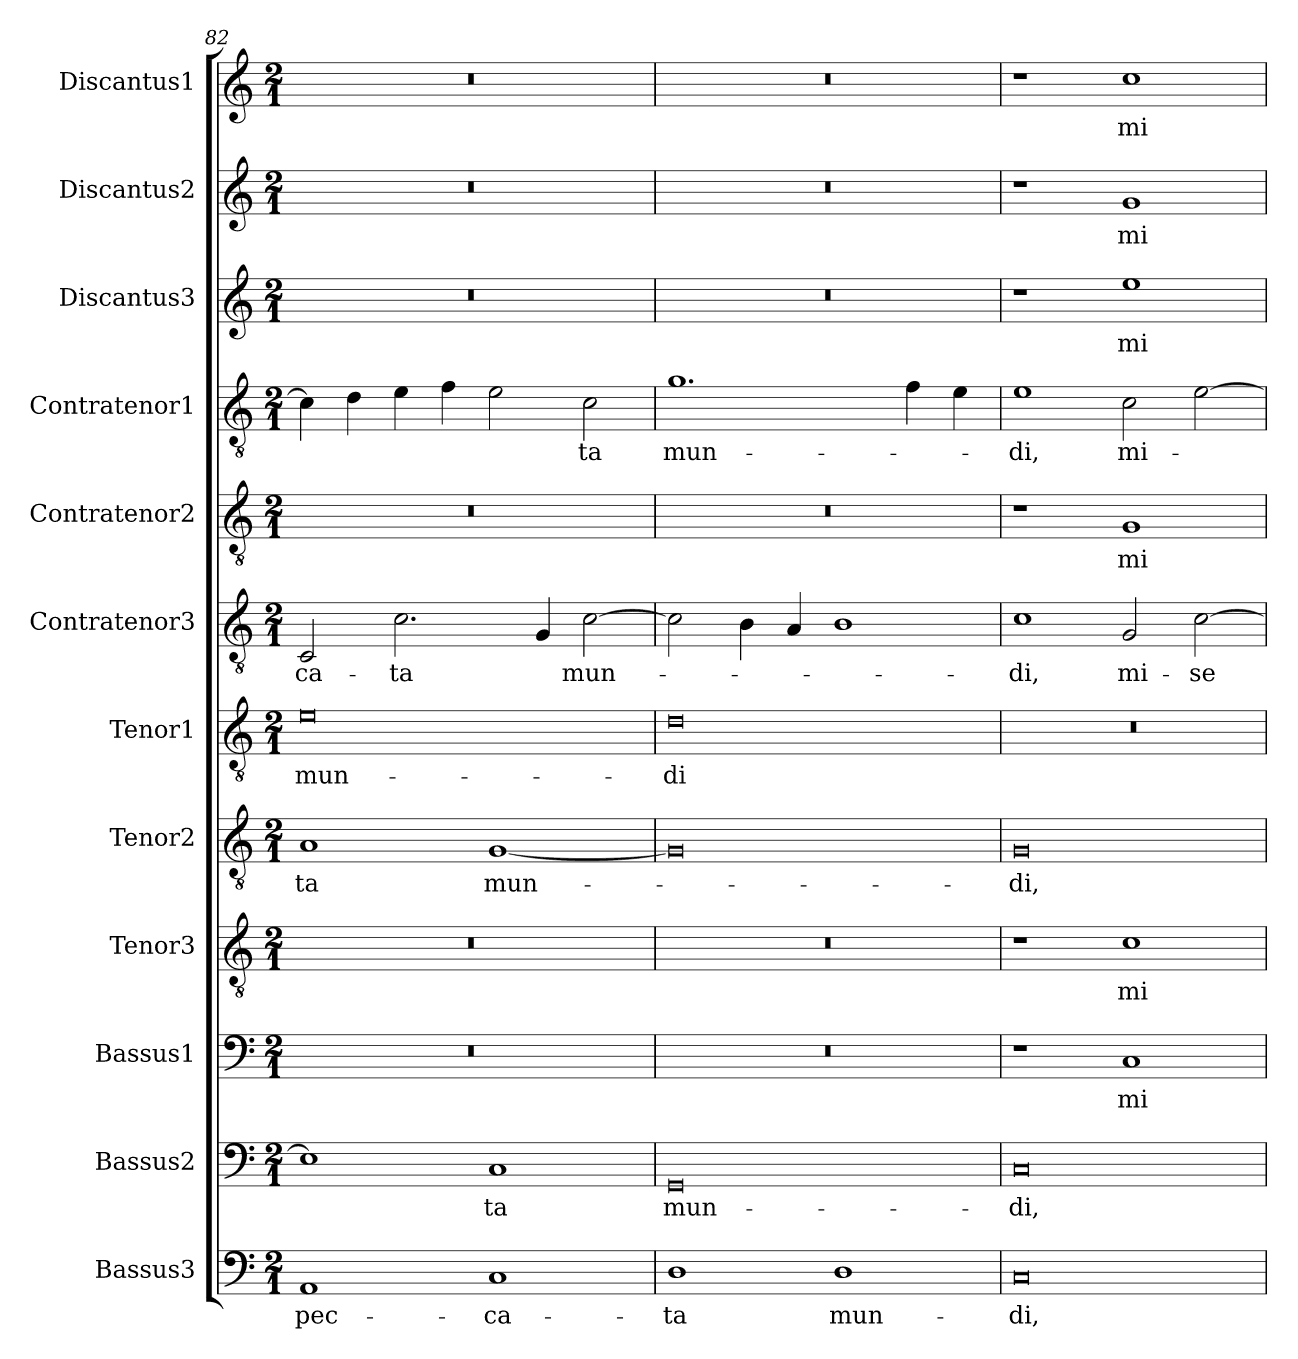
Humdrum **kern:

**kern	**text	**kern	**text	**kern	**text	**kern	**text	**kern	**text	**kern	**text	**kern	**text	**kern	**text	**kern	**text	**kern	**text	**kern	**text	**kern	**text
*part12	*part12	*part11	*part11	*part10	*part10	*part9	*part9	*part8	*part8	*part7	*part7	*part6	*part6	*part5	*part5	*part4	*part4	*part3	*part3	*part2	*part2	*part1	*part1
*staff12	*staff12	*staff11	*staff11	*staff10	*staff10	*staff9	*staff9	*staff8	*staff8	*staff7	*staff7	*staff6	*staff6	*staff5	*staff5	*staff4	*staff4	*staff3	*staff3	*staff2	*staff2	*staff1	*staff1
*I"Bassus3	*	*I"Bassus2	*	*I"Bassus1	*	*I"Tenor3	*	*I"Tenor2	*	*I"Tenor1	*	*I"Contratenor3	*	*I"Contratenor2	*	*I"Contratenor1	*	*I"Discantus3	*	*I"Discantus2	*	*I"Discantus1	*
*I'B3	*	*I'B2	*	*I'B1	*	*I'T3	*	*I'T2	*	*I'T1	*	*I'Ct3	*	*I'Ct2	*	*I'Ct1	*	*I'D3	*	*I'D2	*	*I'D1	*
*clefF4	*	*clefF4	*	*clefF4	*	*clefGv2	*	*clefGv2	*	*clefGv2	*	*clefGv2	*	*clefGv2	*	*clefGv2	*	*clefG2	*	*clefG2	*	*clefG2	*
*k[]	*	*k[]	*	*k[]	*	*k[]	*	*k[]	*	*k[]	*	*k[]	*	*k[]	*	*k[]	*	*k[]	*	*k[]	*	*k[]	*
*M2/1	*	*M2/1	*	*M2/1	*	*M2/1	*	*M2/1	*	*M2/1	*	*M2/1	*	*M2/1	*	*M2/1	*	*M2/1	*	*M2/1	*	*M2/1	*
=82	=82	=82	=82	=82	=82	=82	=82	=82	=82	=82	=82	=82	=82	=82	=82	=82	=82	=82	=82	=82	=82	=82	=82
1AA/	pec-	1E\]	.	0r	.	0r	.	1A/	-ta	0e\	mun-	2C/	-ca-	0r	.	4c\]	.	0r	.	0r	.	0r	.
.	.	.	.	.	.	.	.	.	.	.	.	.	.	.	.	4d\	.	.	.	.	.	.	.
.	.	.	.	.	.	.	.	.	.	.	.	2.c\	-ta	.	.	4e\	.	.	.	.	.	.	.
.	.	.	.	.	.	.	.	.	.	.	.	.	.	.	.	4f\	.	.	.	.	.	.	.
1C/	-ca-	1C/	-ta	.	.	.	.	[1G/	mun-	.	.	.	.	.	.	2e\	.	.	.	.	.	.	.
.	.	.	.	.	.	.	.	.	.	.	.	4G/	.	.	.	.	.	.	.	.	.	.	.
.	.	.	.	.	.	.	.	.	.	.	.	[2c\	mun-	.	.	2c\	-ta	.	.	.	.	.	.
=83	=83	=83	=83	=83	=83	=83	=83	=83	=83	=83	=83	=83	=83	=83	=83	=83	=83	=83	=83	=83	=83	=83	=83
1D\	-ta	0GG/	mun-	0r	.	0r	.	0G/]	.	0d\	-di	2c\]	.	0r	.	1.g\	mun-	0r	.	0r	.	0r	.
.	.	.	.	.	.	.	.	.	.	.	.	4B\	.	.	.	.	.	.	.	.	.	.	.
.	.	.	.	.	.	.	.	.	.	.	.	4A/	.	.	.	.	.	.	.	.	.	.	.
1D\	mun-	.	.	.	.	.	.	.	.	.	.	1B\	.	.	.	.	.	.	.	.	.	.	.
.	.	.	.	.	.	.	.	.	.	.	.	.	.	.	.	4f\	.	.	.	.	.	.	.
.	.	.	.	.	.	.	.	.	.	.	.	.	.	.	.	4e\	.	.	.	.	.	.	.
=84	=84	=84	=84	=84	=84	=84	=84	=84	=84	=84	=84	=84	=84	=84	=84	=84	=84	=84	=84	=84	=84	=84	=84
0C/	-di,	0C/	-di,	1r	.	1r	.	0G/	-di,	0r	.	1c\	-di,	1r	.	1e\	-di,	1r	.	1r	.	1r	.
.	.	.	.	1C/	mi-	1c\	mi-	.	.	.	.	2G/	mi-	1G/	mi-	2c\	mi-	1ee\	mi-	1g/	mi-	1cc\	mi-
.	.	.	.	.	.	.	.	.	.	.	.	[2c\	-se-	.	.	[2e\	.	.	.	.	.	.	.
=	=	=	=	=	=	=	=	=	=	=	=	=	=	=	=	=	=	=	=	=	=	=	=
*-	*-	*-	*-	*-	*-	*-	*-	*-	*-	*-	*-	*-	*-	*-	*-	*-	*-	*-	*-	*-	*-	*-	*-
